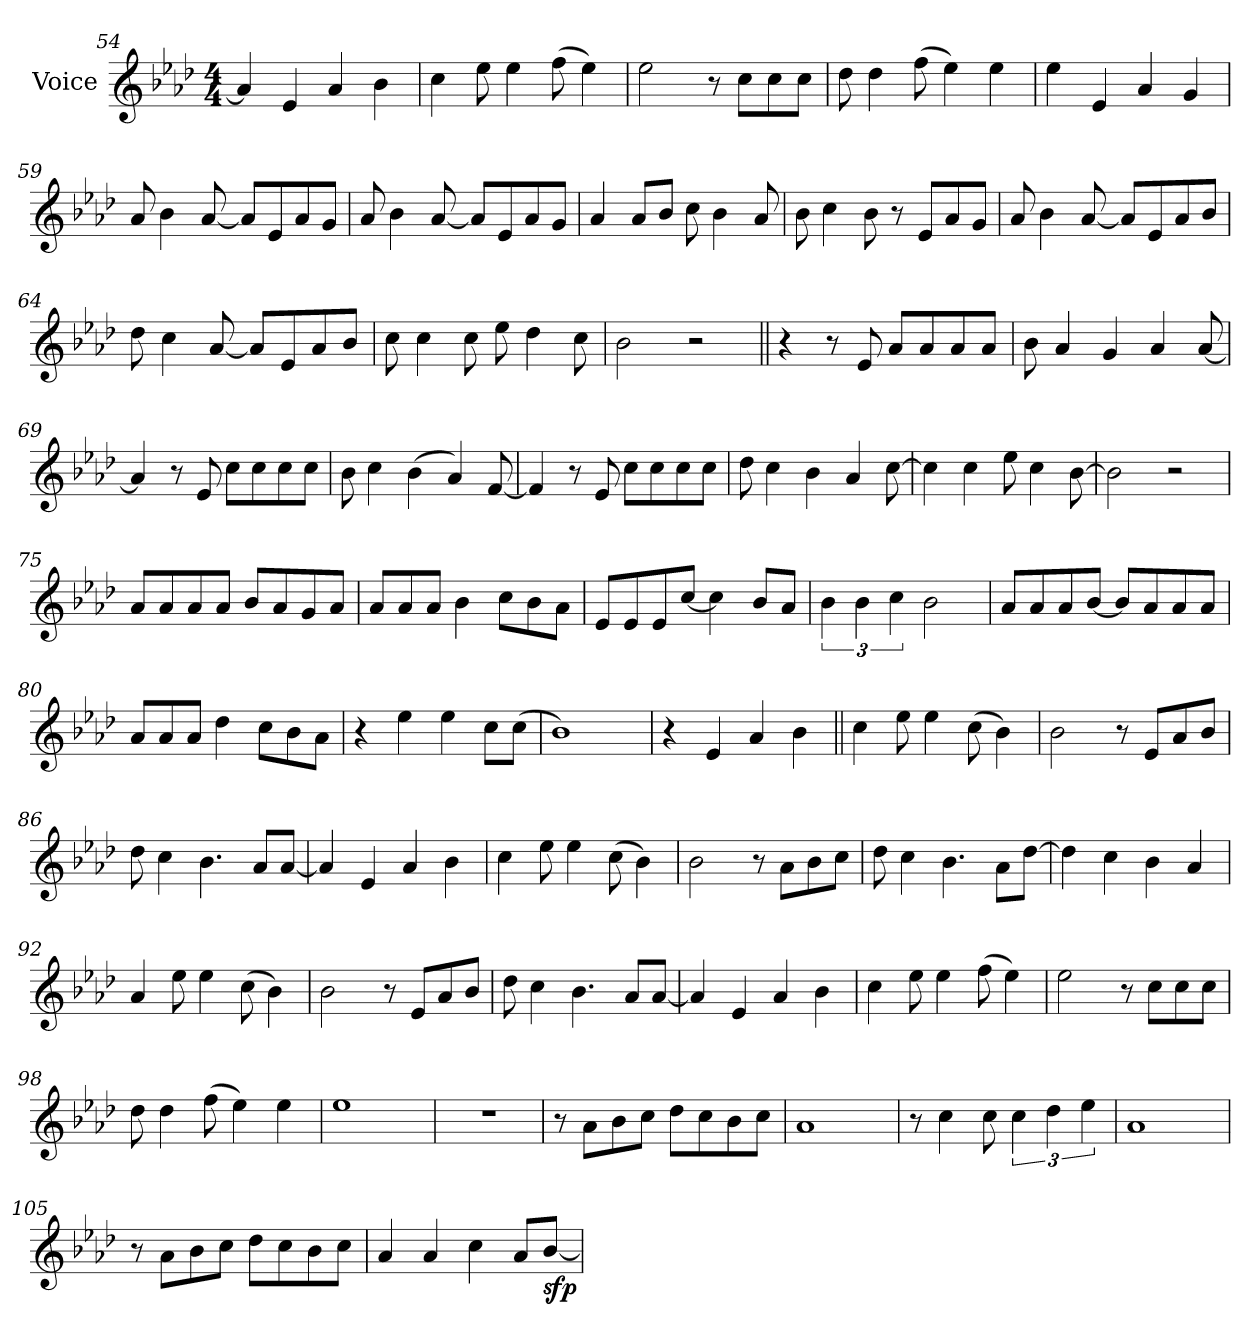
**kern	**dynam
*part1	*part1
*staff1	*staff1
*I"Voice	*
*I'Vc.	*
*clefG2	*
*k[b-e-a-d-]	*
*M4/4	*
=54	=54
4a-]	.
4e-	.
4a-	.
4b-	.
=55	=55
4cc	.
8ee-	.
4ee-	.
(>8ff	.
4ee-)	.
=56	=56
2ee-	.
8r	.
8ccL	.
8cc	.
8ccJ	.
=57	=57
8dd-	.
4dd-	.
(>8ff	.
4ee-)	.
4ee-	.
=58	=58
4ee-	.
4e-	.
4a-	.
4g	.
=59	=59
8a-	.
4b-	.
[8a-	.
8a-L]	.
8e-	.
8a-	.
8gJ	.
=60	=60
8a-	.
4b-	.
[8a-	.
8a-L]	.
8e-	.
8a-	.
8gJ	.
=61	=61
4a-	.
8a-L	.
8b-J	.
8cc	.
4b-	.
8a-	.
=62	=62
8b-	.
4cc	.
8b-	.
8r	.
8e-L	.
8a-	.
8gJ	.
=63	=63
8a-	.
4b-	.
[8a-	.
8a-L]	.
8e-	.
8a-	.
8b-J	.
=64	=64
8dd-	.
4cc	.
[8a-	.
8a-L]	.
8e-	.
8a-	.
8b-J	.
=65	=65
8cc	.
4cc	.
8cc	.
8ee-	.
4dd-	.
8cc	.
=66	=66
2b-	.
2r	.
=67||	=67||
4r	.
8r	.
8e-	.
8a-L	.
8a-	.
8a-	.
8a-J	.
=68	=68
8b-	.
4a-	.
4g	.
4a-	.
[8a-	.
=69	=69
4a-]	.
8r	.
8e-	.
8ccL	.
8cc	.
8cc	.
8ccJ	.
=70	=70
8b-	.
4cc	.
(>4b-	.
4a-)	.
[8f	.
=71	=71
4f]	.
8r	.
8e-	.
8ccL	.
8cc	.
8cc	.
8ccJ	.
=72	=72
8dd-	.
4cc	.
4b-	.
4a-	.
[8cc	.
=73	=73
4cc]	.
4cc	.
8ee-	.
4cc	.
[8b-	.
=74	=74
2b-]	.
2r	.
=75	=75
8a-L	.
8a-	.
8a-	.
8a-J	.
8b-L	.
8a-	.
8g	.
8a-J	.
=76	=76
8a-L	.
8a-	.
8a-J	.
4b-	.
8ccL	.
8b-	.
8a-J	.
=77	=77
8e-L	.
8e-	.
8e-	.
[8ccJ	.
4cc]	.
8b-L	.
8a-J	.
=78	=78
6b-	.
6b-	.
6cc	.
2b-	.
=79	=79
8a-L	.
8a-	.
8a-	.
[8b-J	.
8b-L]	.
8a-	.
8a-	.
8a-J	.
=80	=80
8a-L	.
8a-	.
8a-J	.
4dd-	.
8ccL	.
8b-	.
8a-J	.
=81	=81
4r	.
4ee-	.
4ee-	.
8ccL	.
(>8ccJ	.
=82	=82
1b-)	.
=83	=83
4r	.
4e-	.
4a-	.
4b-	.
=84||	=84||
4cc	.
8ee-	.
4ee-	.
(>8cc	.
4b-)	.
=85	=85
2b-	.
8r	.
8e-L	.
8a-	.
8b-J	.
=86	=86
8dd-	.
4cc	.
4.b-	.
8a-L	.
[8a-J	.
=87	=87
4a-]	.
4e-	.
4a-	.
4b-	.
=88	=88
4cc	.
8ee-	.
4ee-	.
(>8cc	.
4b-)	.
=89	=89
2b-	.
8r	.
8a-L	.
8b-	.
8ccJ	.
=90	=90
8dd-	.
4cc	.
4.b-	.
8a-L	.
[8dd-J	.
=91	=91
4dd-]	.
4cc	.
4b-	.
4a-	.
=92	=92
4a-	.
8ee-	.
4ee-	.
(>8cc	.
4b-)	.
=93	=93
2b-	.
8r	.
8e-L	.
8a-	.
8b-J	.
=94	=94
8dd-	.
4cc	.
4.b-	.
8a-L	.
[8a-J	.
=95	=95
4a-]	.
4e-	.
4a-	.
4b-	.
=96	=96
4cc	.
8ee-	.
4ee-	.
(>8ff	.
4ee-)	.
=97	=97
2ee-	.
8r	.
8ccL	.
8cc	.
8ccJ	.
=98	=98
8dd-	.
4dd-	.
(>8ff	.
4ee-)	.
4ee-	.
=99	=99
1ee-	.
=100	=100
1r	.
=101	=101
8r	.
8a-L	.
8b-	.
8ccJ	.
8dd-L	.
8cc	.
8b-	.
8ccJ	.
=102	=102
1a-	.
=103	=103
8r	.
4cc	.
8cc	.
6cc	.
6dd-	.
6ee-	.
=104	=104
1a-	.
=105	=105
8r	.
8a-L	.
8b-	.
8ccJ	.
8dd-L	.
8cc	.
8b-	.
8ccJ	.
=106	=106
4a-	.
4a-	.
4cc	.
8a-L	.
!	!LO:DY:b
[8b-J	sfp
=	=
*-	*-
